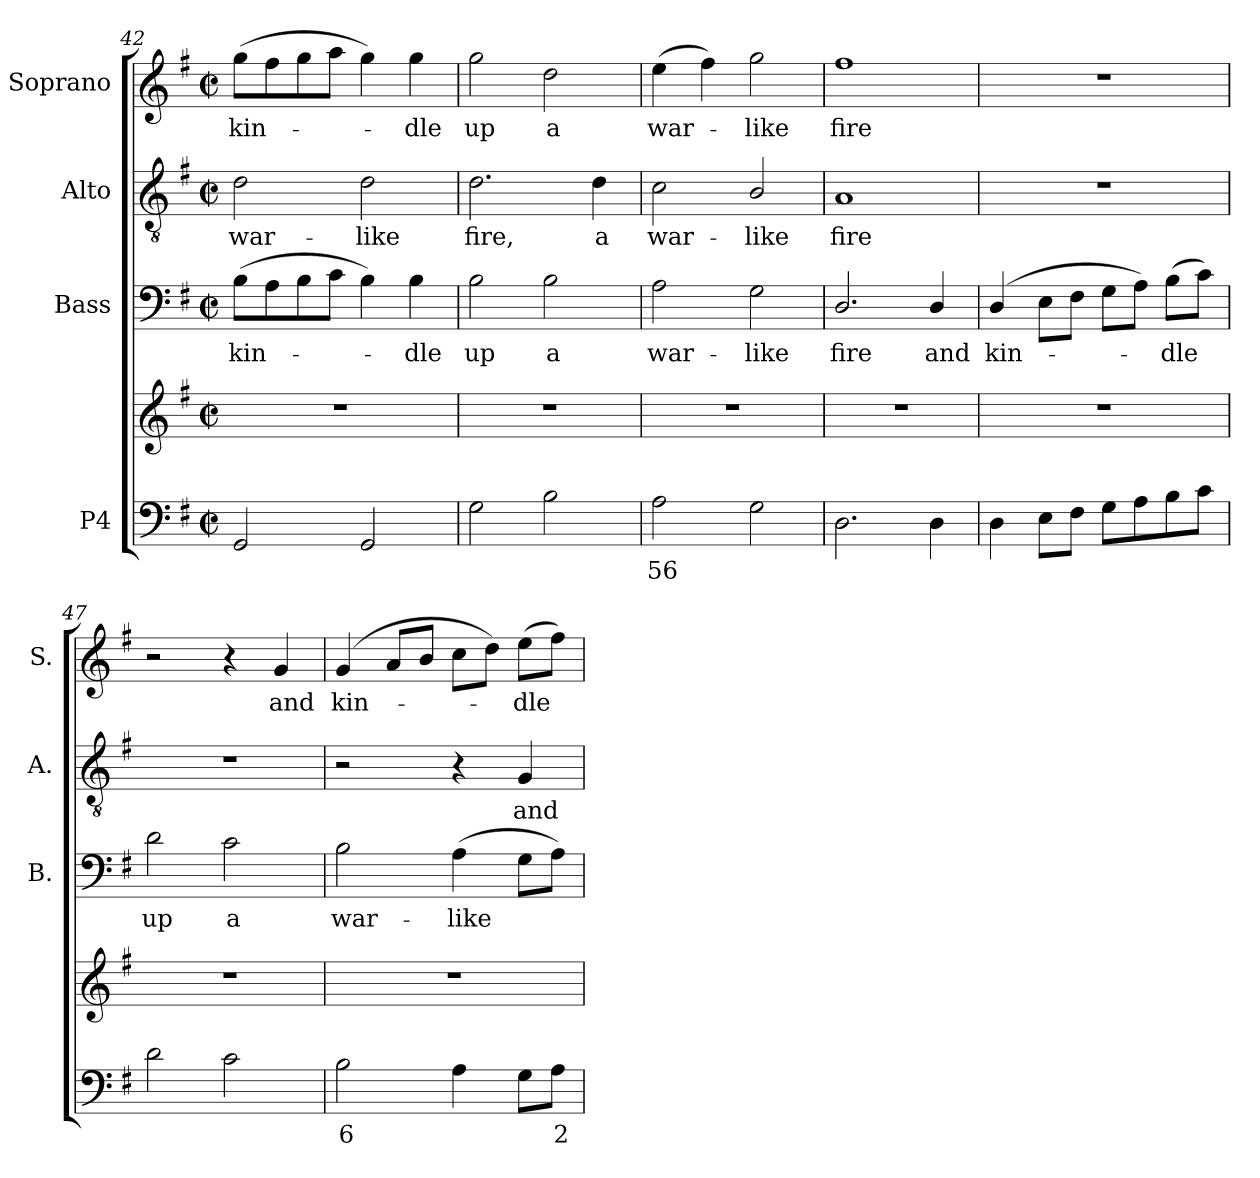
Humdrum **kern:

**kern	**text	**kern	**kern	**text	**kern	**text	**kern	**text
*part4	*part4	*part4	*part3	*part3	*part2	*part2	*part1	*part1
*staff5	*staff5	*staff4	*staff3	*staff3	*staff2	*staff2	*staff1	*staff1
*I"P4	*	*	*I"Bass	*	*I"Alto	*	*I"Soprano	*
*	*	*	*I'B.	*	*I'A.	*	*I'S.	*
*clefF4	*	*clefG2	*clefF4	*	*clefGv2	*	*clefG2	*
*	*	*	*	*	*ITrd7c12	*	*	*
*k[f#]	*	*k[f#]	*k[f#]	*	*k[f#]	*	*k[f#]	*
*G:	*	*G:	*G:	*	*G:	*	*G:	*
*M2/2	*	*M2/2	*M2/2	*	*M2/2	*	*M2/2	*
*met(c|)	*	*met(c|)	*met(c|)	*	*met(c|)	*	*met(c|)	*
=42	=42	=42	=42	=42	=42	=42	=42	=42
!	!	!	!	!LO:LY:b:color=#000000	!	!	!	!
!	!	!	!	!	!	!LO:LY:b:color=#000000	!	!
!	!	!	!	!	!	!	!	!LO:LY:b:color=#000000
2GGi/	.	1r	(8Bi\L	kin-	2Di\	war-	(8ggi\L	kin-
.	.	.	8Ai\	.	.	.	8ff#i\	.
.	.	.	8Bi\	.	.	.	8ggi\	.
.	.	.	8ci\J	.	.	.	8aai\J	.
!	!	!	!	!	!	!LO:LY:b:color=#000000	!	!
2GGi/	.	.	4Bi\)	.	2Di\	-like	4ggi\)	.
!	!	!	!	!LO:LY:b:color=#000000	!	!	!	!
!	!	!	!	!	!	!	!	!LO:LY:b:color=#000000
.	.	.	4Bi\	-dle	.	.	4ggi\	-dle
!!LO:PB:g=z
=43	=43	=43	=43	=43	=43	=43	=43	=43
!	!	!	!	!LO:LY:b:color=#000000	!	!	!	!
!	!	!	!	!	!	!LO:LY:b:color=#000000	!	!
!	!	!	!	!	!	!	!	!LO:LY:b:color=#000000
2Gi\	.	1r	2Bi\	up	2.Di\	fire,	2ggi\	up
!	!	!	!	!LO:LY:b:color=#000000	!	!	!	!
!	!	!	!	!	!	!	!	!LO:LY:b:color=#000000
2Bi\	.	.	2Bi\	a	.	.	2ddi\	a
!	!	!	!	!	!	!LO:LY:b:color=#000000	!	!
.	.	.	.	.	4Di\	a	.	.
=44	=44	=44	=44	=44	=44	=44	=44	=44
!	!LO:LY:b:color=#000000	!	!	!	!	!	!	!
!	!	!	!	!LO:LY:b:color=#000000	!	!	!	!
!	!	!	!	!	!	!LO:LY:b:color=#000000	!	!
!	!	!	!	!	!	!	!	!LO:LY:b:color=#000000
2Ai\	56	1r	2Ai\	war-	2Ci\	war-	(4eei\	war-
.	.	.	.	.	.	.	4ff#i\)	.
!	!	!	!	!LO:LY:b:color=#000000	!	!	!	!
!	!	!	!	!	!	!LO:LY:b:color=#000000	!	!
!	!	!	!	!	!	!	!	!LO:LY:b:color=#000000
2Gi\	.	.	2Gi\	-like	2BBi/	-like	2ggi\	-like
=45	=45	=45	=45	=45	=45	=45	=45	=45
!	!	!	!	!LO:LY:b:color=#000000	!	!	!	!
!	!	!	!	!	!	!LO:LY:b:color=#000000	!	!
!	!	!	!	!	!	!	!	!LO:LY:b:color=#000000
2.Di\	.	1r	2.Di/	fire	1AAi	fire	1ff#i	fire
!	!	!	!	!LO:LY:b:color=#000000	!	!	!	!
4Di\	.	.	4Di/	and	.	.	.	.
=46	=46	=46	=46	=46	=46	=46	=46	=46
!	!	!	!	!LO:LY:b:color=#000000	!	!	!	!
4Di\	.	1r	(4Di/	kin-	1r	.	1r	.
8Ei\L	.	.	8Ei\L	.	.	.	.	.
8F#i\J	.	.	8F#i\J	.	.	.	.	.
8Gi\L	.	.	8Gi\L	.	.	.	.	.
8Ai\	.	.	8Ai\J)	.	.	.	.	.
!	!	!	!	!LO:LY:b:color=#000000	!	!	!	!
8Bi\	.	.	(8Bi\L	-dle	.	.	.	.
8ci\J	.	.	8ci\J)	.	.	.	.	.
=47	=47	=47	=47	=47	=47	=47	=47	=47
!	!	!	!	!LO:LY:b:color=#000000	!	!	!	!
2di\	.	1r	2di\	up	1r	.	2r	.
!	!	!	!	!LO:LY:b:color=#000000	!	!	!	!
2ci\	.	.	2ci\	a	.	.	4r	.
!	!	!	!	!	!	!	!	!LO:LY:b:color=#000000
.	.	.	.	.	.	.	4gi/	and
=48	=48	=48	=48	=48	=48	=48	=48	=48
!	!LO:LY:b:color=#000000	!	!	!	!	!	!	!
!	!	!	!	!LO:LY:b:color=#000000	!	!	!	!
!	!	!	!	!	!	!	!	!LO:LY:b:color=#000000
2Bi\	6	1r	2Bi\	war-	2r	.	(4gi/	kin-
.	.	.	.	.	.	.	8ai/L	.
.	.	.	.	.	.	.	8bi/J	.
!	!	!	!	!LO:LY:b:color=#000000	!	!	!	!
4Ai\	.	.	(4Ai\	-like	4r	.	8cci\L	.
.	.	.	.	.	.	.	8ddi\J)	.
!	!	!	!	!	!	!LO:LY:b:color=#000000	!	!
!	!	!	!	!	!	!	!	!LO:LY:b:color=#000000
8Gi\L	.	.	8Gi\L	.	4GGi/	and	(8eei\L	-dle
!	!LO:LY:b:color=#000000	!	!	!	!	!	!	!
8Ai\J	2	.	8Ai\J)	.	.	.	8ff#i\J)	.
=	=	=	=	=	=	=	=	=
*-	*-	*-	*-	*-	*-	*-	*-	*-
